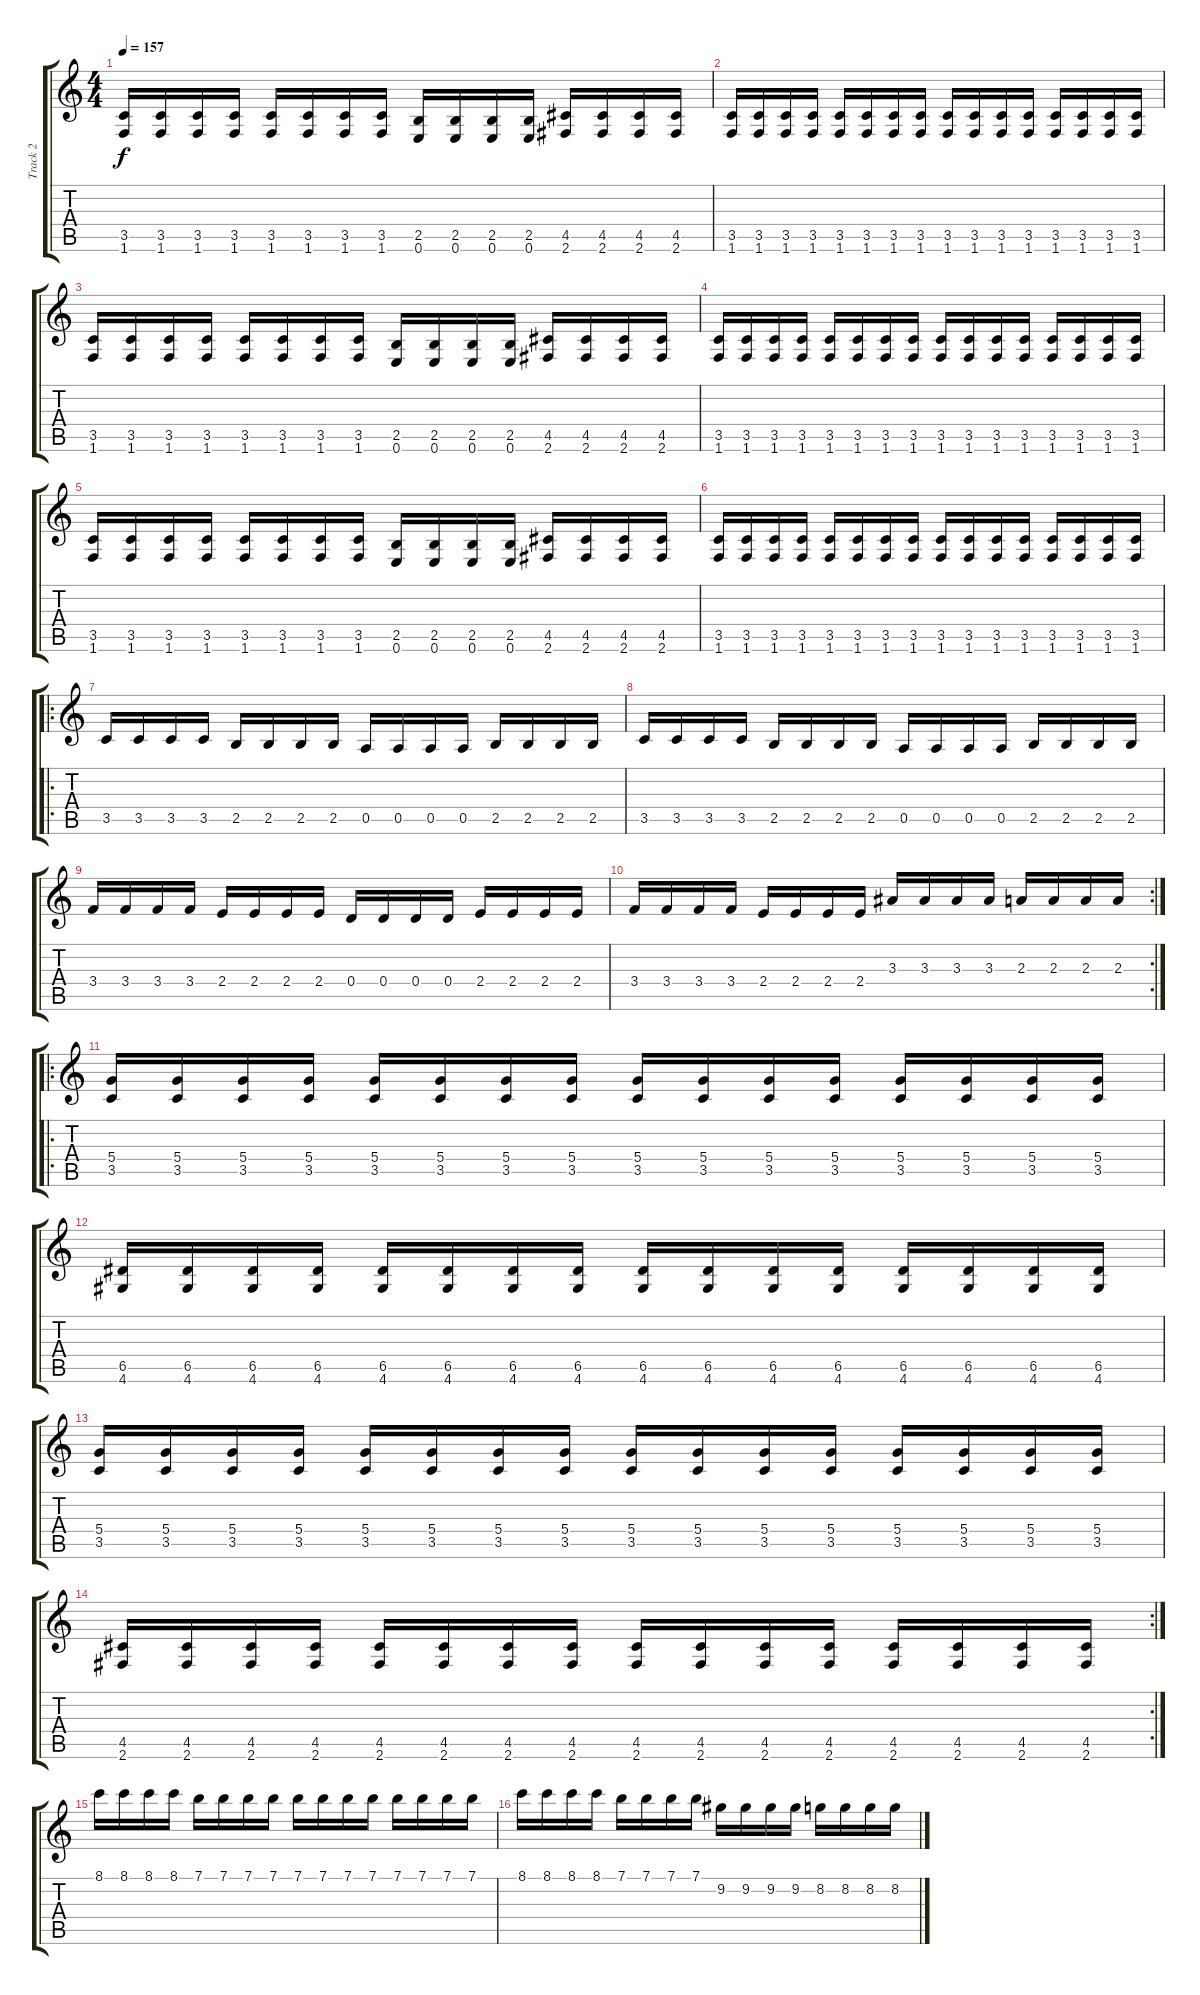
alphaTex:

\track ("Track 2" "Track 2") {instrument distortionguitar}
\staff {score tabs}
\tuning (E4 B3 G3 D3 A2 E2) {hide}
\ts (4 4)
\tempo 157
\clef g2
\ks c
(3.5 1.6).16{dy f} (3.5 1.6).16 (3.5 1.6).16 (3.5 1.6).16 (3.5 1.6).16 (3.5 1.6).16 (3.5 1.6).16 (3.5 1.6).16 (2.5 0.6).16 (2.5 0.6).16 (2.5 0.6).16 (2.5 0.6).16 (4.5 2.6).16 (4.5 2.6).16 (4.5 2.6).16 (4.5 2.6).16 |
(3.5 1.6).16 (3.5 1.6).16 (3.5 1.6).16 (3.5 1.6).16 (3.5 1.6).16 (3.5 1.6).16 (3.5 1.6).16 (3.5 1.6).16 (3.5 1.6).16 (3.5 1.6).16 (3.5 1.6).16 (3.5 1.6).16 (3.5 1.6).16 (3.5 1.6).16 (3.5 1.6).16 (3.5 1.6).16 |
(3.5 1.6).16 (3.5 1.6).16 (3.5 1.6).16 (3.5 1.6).16 (3.5 1.6).16 (3.5 1.6).16 (3.5 1.6).16 (3.5 1.6).16 (2.5 0.6).16 (2.5 0.6).16 (2.5 0.6).16 (2.5 0.6).16 (4.5 2.6).16 (4.5 2.6).16 (4.5 2.6).16 (4.5 2.6).16 |
(3.5 1.6).16 (3.5 1.6).16 (3.5 1.6).16 (3.5 1.6).16 (3.5 1.6).16 (3.5 1.6).16 (3.5 1.6).16 (3.5 1.6).16 (3.5 1.6).16 (3.5 1.6).16 (3.5 1.6).16 (3.5 1.6).16 (3.5 1.6).16 (3.5 1.6).16 (3.5 1.6).16 (3.5 1.6).16 |
(3.5 1.6).16 (3.5 1.6).16 (3.5 1.6).16 (3.5 1.6).16 (3.5 1.6).16 (3.5 1.6).16 (3.5 1.6).16 (3.5 1.6).16 (2.5 0.6).16 (2.5 0.6).16 (2.5 0.6).16 (2.5 0.6).16 (4.5 2.6).16 (4.5 2.6).16 (4.5 2.6).16 (4.5 2.6).16 |
(3.5 1.6).16 (3.5 1.6).16 (3.5 1.6).16 (3.5 1.6).16 (3.5 1.6).16 (3.5 1.6).16 (3.5 1.6).16 (3.5 1.6).16 (3.5 1.6).16 (3.5 1.6).16 (3.5 1.6).16 (3.5 1.6).16 (3.5 1.6).16 (3.5 1.6).16 (3.5 1.6).16 (3.5 1.6).16 |
\ro
3.5.16 3.5.16 3.5.16 3.5.16 2.5.16 2.5.16 2.5.16 2.5.16 0.5.16 0.5.16 0.5.16 0.5.16 2.5.16 2.5.16 2.5.16 2.5.16 |
3.5.16 3.5.16 3.5.16 3.5.16 2.5.16 2.5.16 2.5.16 2.5.16 0.5.16 0.5.16 0.5.16 0.5.16 2.5.16 2.5.16 2.5.16 2.5.16 |
3.4.16 3.4.16 3.4.16 3.4.16 2.4.16 2.4.16 2.4.16 2.4.16 0.4.16 0.4.16 0.4.16 0.4.16 2.4.16 2.4.16 2.4.16 2.4.16 |
\rc 2
3.4.16 3.4.16 3.4.16 3.4.16 2.4.16 2.4.16 2.4.16 2.4.16 3.3.16 3.3.16 3.3.16 3.3.16 2.3.16 2.3.16 2.3.16 2.3.16 |
\ro
(5.4 3.5).16 (5.4 3.5).16 (5.4 3.5).16 (5.4 3.5).16 (5.4 3.5).16 (5.4 3.5).16 (5.4 3.5).16 (5.4 3.5).16 (5.4 3.5).16 (5.4 3.5).16 (5.4 3.5).16 (5.4 3.5).16 (5.4 3.5).16 (5.4 3.5).16 (5.4 3.5).16 (5.4 3.5).16 |
(6.5 4.6).16 (6.5 4.6).16 (6.5 4.6).16 (6.5 4.6).16 (6.5 4.6).16 (6.5 4.6).16 (6.5 4.6).16 (6.5 4.6).16 (6.5 4.6).16 (6.5 4.6).16 (6.5 4.6).16 (6.5 4.6).16 (6.5 4.6).16 (6.5 4.6).16 (6.5 4.6).16 (6.5 4.6).16 |
(5.4 3.5).16 (5.4 3.5).16 (5.4 3.5).16 (5.4 3.5).16 (5.4 3.5).16 (5.4 3.5).16 (5.4 3.5).16 (5.4 3.5).16 (5.4 3.5).16 (5.4 3.5).16 (5.4 3.5).16 (5.4 3.5).16 (5.4 3.5).16 (5.4 3.5).16 (5.4 3.5).16 (5.4 3.5).16 |
\rc 2
(4.5 2.6).16 (4.5 2.6).16 (4.5 2.6).16 (4.5 2.6).16 (4.5 2.6).16 (4.5 2.6).16 (4.5 2.6).16 (4.5 2.6).16 (4.5 2.6).16 (4.5 2.6).16 (4.5 2.6).16 (4.5 2.6).16 (4.5 2.6).16 (4.5 2.6).16 (4.5 2.6).16 (4.5 2.6).16 |
8.1.16 8.1.16 8.1.16 8.1.16 7.1.16 7.1.16 7.1.16 7.1.16 7.1.16 7.1.16 7.1.16 7.1.16 7.1.16 7.1.16 7.1.16 7.1.16 |
8.1.16 8.1.16 8.1.16 8.1.16 7.1.16 7.1.16 7.1.16 7.1.16 9.2.16 9.2.16 9.2.16 9.2.16 8.2.16 8.2.16 8.2.16 8.2.16
